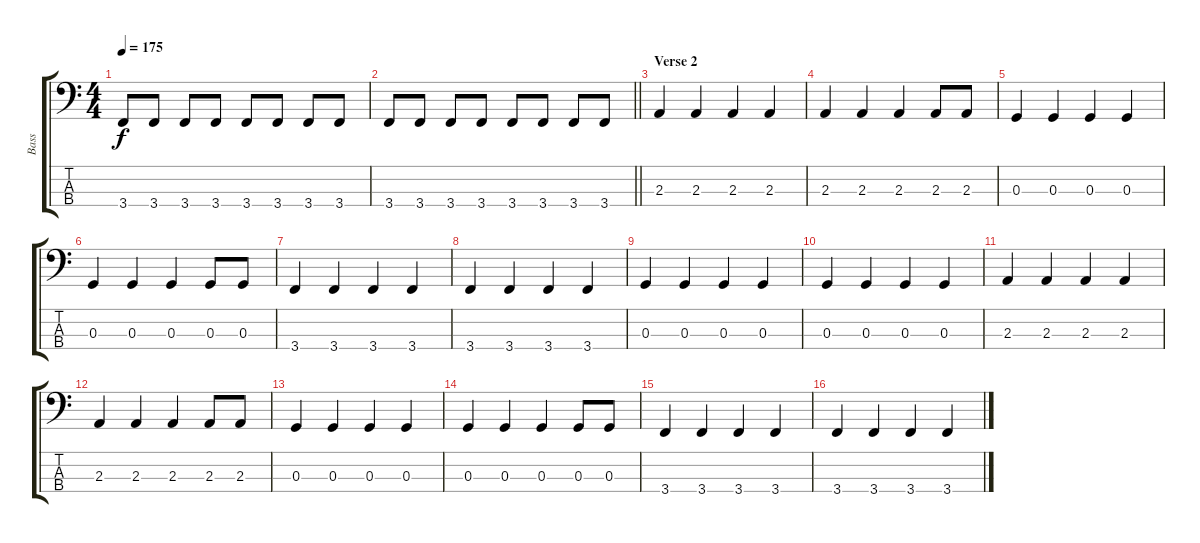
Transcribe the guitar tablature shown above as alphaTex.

\track ("Bass" "Bass") {instrument electricbasspick}
\staff {score tabs}
\tuning (F2 C2 G1 D1) {hide}
\ts (4 4)
\tempo 175
\clef f4
\ks c
3.4.8{dy f} 3.4.8 3.4.8 3.4.8 3.4.8 3.4.8 3.4.8 3.4.8 |
\barLineRight lightlight
3.4.8 3.4.8 3.4.8 3.4.8 3.4.8 3.4.8 3.4.8 3.4.8 |
\section ("" "Verse 2")
2.3.4 2.3.4 2.3.4 2.3.4 |
2.3.4 2.3.4 2.3.4 2.3.8 2.3.8 |
0.3.4 0.3.4 0.3.4 0.3.4 |
0.3.4 0.3.4 0.3.4 0.3.8 0.3.8 |
3.4.4 3.4.4 3.4.4 3.4.4 |
3.4.4 3.4.4 3.4.4 3.4.4 |
0.3.4 0.3.4 0.3.4 0.3.4 |
0.3.4 0.3.4 0.3.4 0.3.4 |
2.3.4 2.3.4 2.3.4 2.3.4 |
2.3.4 2.3.4 2.3.4 2.3.8 2.3.8 |
0.3.4 0.3.4 0.3.4 0.3.4 |
0.3.4 0.3.4 0.3.4 0.3.8 0.3.8 |
3.4.4 3.4.4 3.4.4 3.4.4 |
3.4.4 3.4.4 3.4.4 3.4.4
